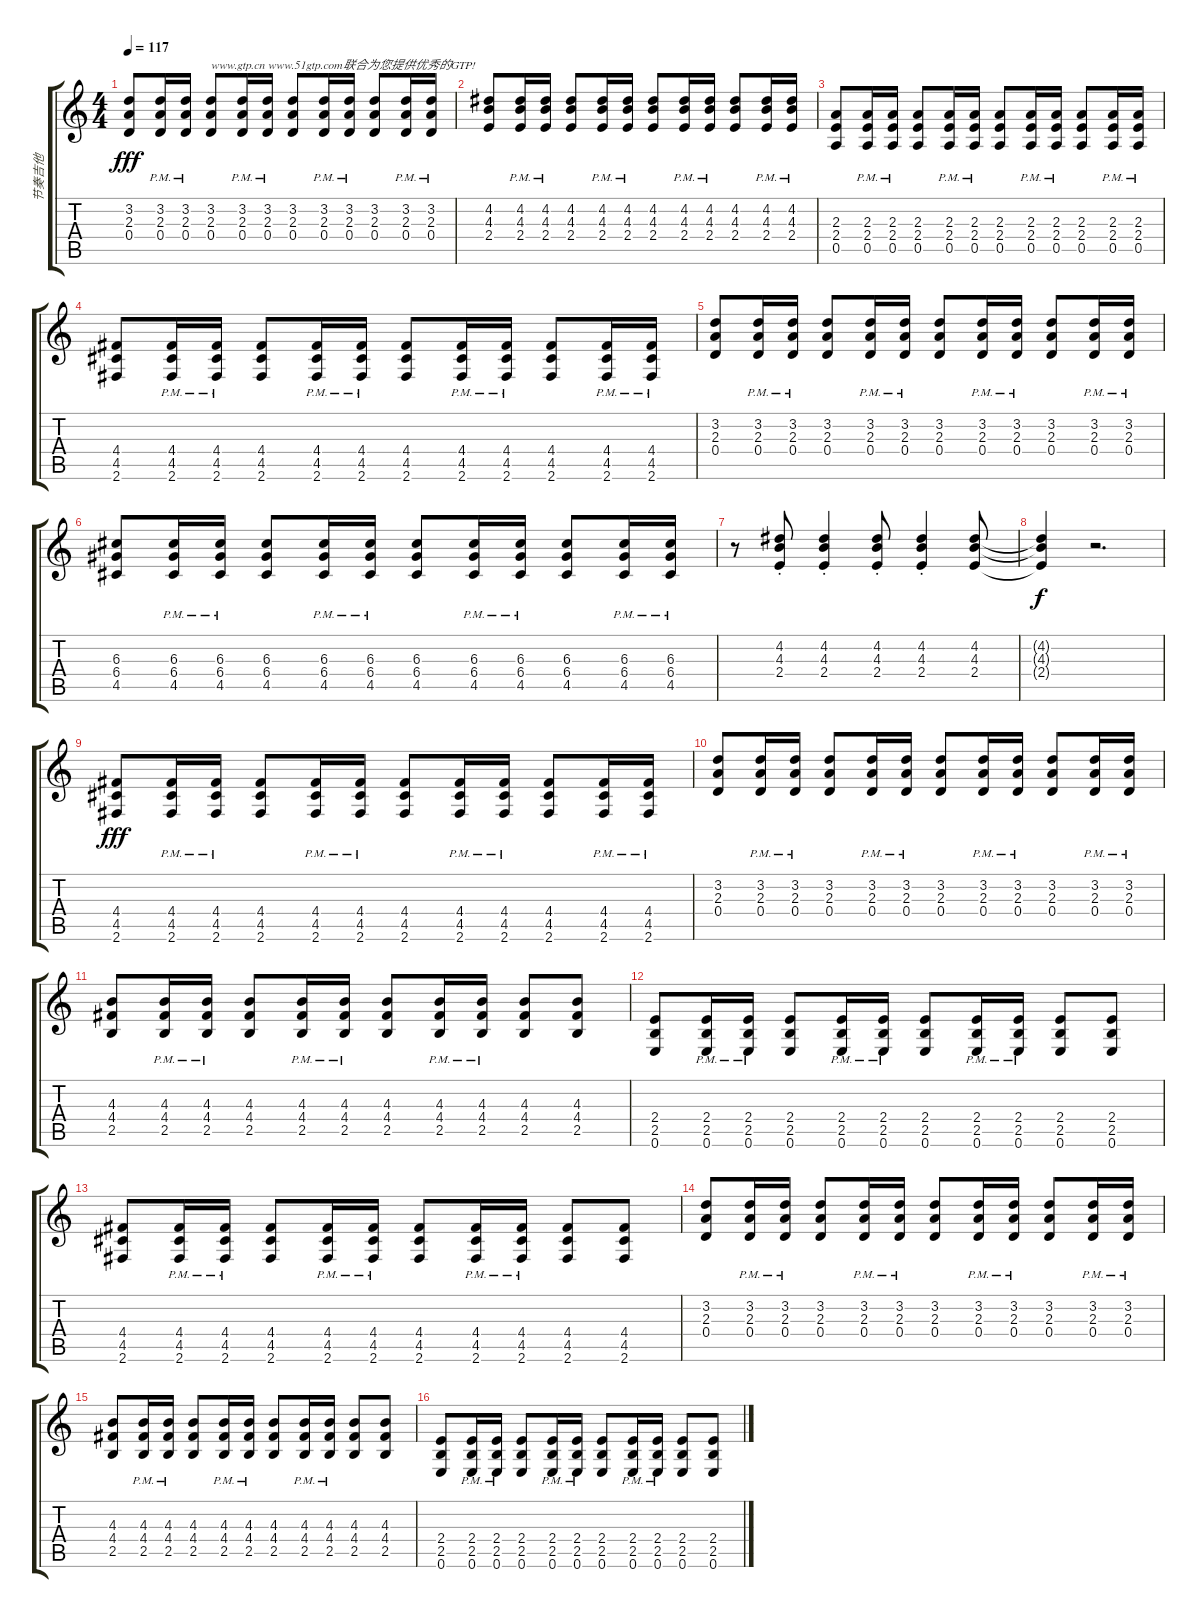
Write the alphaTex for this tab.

\track ("节奏吉他" "节奏吉他") {instrument distortionguitar}
\staff {score tabs}
\tuning (E4 B3 G3 D3 A2 E2) {hide}
\ts (4 4)
\tempo 117
\clef g2
\ks c
(3.2 2.3 0.4).8{dy fff} (3.2{pm} 2.3{pm} 0.4{pm}).16 (3.2{pm} 2.3{pm} 0.4{pm}).16 (3.2 2.3 0.4).8{txt "www.gtp.cn www.51gtp.com联合为您提供优秀的GTP!"} (3.2{pm} 2.3{pm} 0.4{pm}).16 (3.2{pm} 2.3{pm} 0.4{pm}).16 (3.2 2.3 0.4).8 (3.2{pm} 2.3{pm} 0.4{pm}).16 (3.2{pm} 2.3{pm} 0.4{pm}).16 (3.2 2.3 0.4).8 (3.2{pm} 2.3{pm} 0.4{pm}).16 (3.2{pm} 2.3{pm} 0.4{pm}).16 |
(4.2 4.3 2.4).8 (4.2{pm} 4.3{pm} 2.4{pm}).16 (4.2{pm} 4.3{pm} 2.4{pm}).16 (4.2 4.3 2.4).8 (4.2{pm} 4.3{pm} 2.4{pm}).16 (4.2{pm} 4.3{pm} 2.4{pm}).16 (4.2 4.3 2.4).8 (4.2{pm} 4.3{pm} 2.4{pm}).16 (4.2{pm} 4.3{pm} 2.4{pm}).16 (4.2 4.3 2.4).8 (4.2{pm} 4.3{pm} 2.4{pm}).16 (4.2{pm} 4.3{pm} 2.4{pm}).16 |
(2.3 2.4 0.5).8 (2.3{pm} 2.4{pm} 0.5{pm}).16 (2.3{pm} 2.4{pm} 0.5{pm}).16 (2.3 2.4 0.5).8 (2.3{pm} 2.4{pm} 0.5{pm}).16 (2.3{pm} 2.4{pm} 0.5{pm}).16 (2.3 2.4 0.5).8 (2.3{pm} 2.4{pm} 0.5{pm}).16 (2.3{pm} 2.4{pm} 0.5{pm}).16 (2.3 2.4 0.5).8 (2.3{pm} 2.4{pm} 0.5{pm}).16 (2.3{pm} 2.4{pm} 0.5{pm}).16 |
(4.4 4.5 2.6).8 (4.4{pm} 4.5{pm} 2.6{pm}).16 (4.4{pm} 4.5{pm} 2.6{pm}).16 (4.4 4.5 2.6).8 (4.4{pm} 4.5{pm} 2.6{pm}).16 (4.4{pm} 4.5{pm} 2.6{pm}).16 (4.4 4.5 2.6).8 (4.4{pm} 4.5{pm} 2.6{pm}).16 (4.4{pm} 4.5{pm} 2.6{pm}).16 (4.4 4.5 2.6).8 (4.4{pm} 4.5{pm} 2.6{pm}).16 (4.4{pm} 4.5{pm} 2.6{pm}).16 |
(3.2 2.3 0.4).8 (3.2{pm} 2.3{pm} 0.4{pm}).16 (3.2{pm} 2.3{pm} 0.4{pm}).16 (3.2 2.3 0.4).8 (3.2{pm} 2.3{pm} 0.4{pm}).16 (3.2{pm} 2.3{pm} 0.4{pm}).16 (3.2 2.3 0.4).8 (3.2{pm} 2.3{pm} 0.4{pm}).16 (3.2{pm} 2.3{pm} 0.4{pm}).16 (3.2 2.3 0.4).8 (3.2{pm} 2.3{pm} 0.4{pm}).16 (3.2{pm} 2.3{pm} 0.4{pm}).16 |
(6.3 6.4 4.5).8 (6.3{pm} 6.4{pm} 4.5{pm}).16 (6.3{pm} 6.4{pm} 4.5{pm}).16 (6.3 6.4 4.5).8 (6.3{pm} 6.4{pm} 4.5{pm}).16 (6.3{pm} 6.4{pm} 4.5{pm}).16 (6.3 6.4 4.5).8 (6.3{pm} 6.4{pm} 4.5{pm}).16 (6.3{pm} 6.4{pm} 4.5{pm}).16 (6.3 6.4 4.5).8 (6.3{pm} 6.4{pm} 4.5{pm}).16 (6.3{pm} 6.4{pm} 4.5{pm}).16 |
r.8 (4.2{st} 4.3{st} 2.4{st}).8 (4.2{st} 4.3{st} 2.4{st}).4 (4.2{st} 4.3{st} 2.4{st}).8 (4.2{st} 4.3{st} 2.4{st}).4 (4.2 4.3 2.4).8 |
(4.2{t} 4.3{t} 2.4{t}).4{dy f} r.2{d} |
(4.4 4.5 2.6).8{dy fff} (4.4{pm} 4.5{pm} 2.6{pm}).16 (4.4{pm} 4.5{pm} 2.6{pm}).16 (4.4 4.5 2.6).8 (4.4{pm} 4.5{pm} 2.6{pm}).16 (4.4{pm} 4.5{pm} 2.6{pm}).16 (4.4 4.5 2.6).8 (4.4{pm} 4.5{pm} 2.6{pm}).16 (4.4{pm} 4.5{pm} 2.6{pm}).16 (4.4 4.5 2.6).8 (4.4{pm} 4.5{pm} 2.6{pm}).16 (4.4{pm} 4.5{pm} 2.6{pm}).16 |
(3.2 2.3 0.4).8 (3.2{pm} 2.3{pm} 0.4{pm}).16 (3.2{pm} 2.3{pm} 0.4{pm}).16 (3.2 2.3 0.4).8 (3.2{pm} 2.3{pm} 0.4{pm}).16 (3.2{pm} 2.3{pm} 0.4{pm}).16 (3.2 2.3 0.4).8 (3.2{pm} 2.3{pm} 0.4{pm}).16 (3.2{pm} 2.3{pm} 0.4{pm}).16 (3.2 2.3 0.4).8 (3.2{pm} 2.3{pm} 0.4{pm}).16 (3.2{pm} 2.3{pm} 0.4{pm}).16 |
(4.3 4.4 2.5).8 (4.3{pm} 4.4{pm} 2.5{pm}).16 (4.3{pm} 4.4{pm} 2.5{pm}).16 (4.3 4.4 2.5).8 (4.3{pm} 4.4{pm} 2.5{pm}).16 (4.3{pm} 4.4{pm} 2.5{pm}).16 (4.3 4.4 2.5).8 (4.3{pm} 4.4{pm} 2.5{pm}).16 (4.3{pm} 4.4{pm} 2.5{pm}).16 (4.3 4.4 2.5).8 (4.3 4.4 2.5).8 |
(2.4 2.5 0.6).8 (2.4{pm} 2.5{pm} 0.6{pm}).16 (2.4{pm} 2.5{pm} 0.6{pm}).16 (2.4 2.5 0.6).8 (2.4{pm} 2.5{pm} 0.6{pm}).16 (2.4{pm} 2.5{pm} 0.6{pm}).16 (2.4 2.5 0.6).8 (2.4{pm} 2.5{pm} 0.6{pm}).16 (2.4{pm} 2.5{pm} 0.6{pm}).16 (2.4 2.5 0.6).8 (2.4 2.5 0.6).8 |
(4.4 4.5 2.6).8 (4.4{pm} 4.5{pm} 2.6{pm}).16 (4.4{pm} 4.5{pm} 2.6{pm}).16 (4.4 4.5 2.6).8 (4.4{pm} 4.5{pm} 2.6{pm}).16 (4.4{pm} 4.5{pm} 2.6{pm}).16 (4.4 4.5 2.6).8 (4.4{pm} 4.5{pm} 2.6{pm}).16 (4.4{pm} 4.5{pm} 2.6{pm}).16 (4.4 4.5 2.6).8 (4.4 4.5 2.6).8 |
(3.2 2.3 0.4).8 (3.2{pm} 2.3{pm} 0.4{pm}).16 (3.2{pm} 2.3{pm} 0.4{pm}).16 (3.2 2.3 0.4).8 (3.2{pm} 2.3{pm} 0.4{pm}).16 (3.2{pm} 2.3{pm} 0.4{pm}).16 (3.2 2.3 0.4).8 (3.2{pm} 2.3{pm} 0.4{pm}).16 (3.2{pm} 2.3{pm} 0.4{pm}).16 (3.2 2.3 0.4).8 (3.2{pm} 2.3{pm} 0.4{pm}).16 (3.2{pm} 2.3{pm} 0.4{pm}).16 |
(4.3 4.4 2.5).8 (4.3{pm} 4.4{pm} 2.5{pm}).16 (4.3{pm} 4.4{pm} 2.5{pm}).16 (4.3 4.4 2.5).8 (4.3{pm} 4.4{pm} 2.5{pm}).16 (4.3{pm} 4.4{pm} 2.5{pm}).16 (4.3 4.4 2.5).8 (4.3{pm} 4.4{pm} 2.5{pm}).16 (4.3{pm} 4.4{pm} 2.5{pm}).16 (4.3 4.4 2.5).8 (4.3 4.4 2.5).8 |
(2.4 2.5 0.6).8 (2.4{pm} 2.5{pm} 0.6{pm}).16 (2.4{pm} 2.5{pm} 0.6{pm}).16 (2.4 2.5 0.6).8 (2.4{pm} 2.5{pm} 0.6{pm}).16 (2.4{pm} 2.5{pm} 0.6{pm}).16 (2.4 2.5 0.6).8 (2.4{pm} 2.5{pm} 0.6{pm}).16 (2.4{pm} 2.5{pm} 0.6{pm}).16 (2.4 2.5 0.6).8 (2.4 2.5 0.6).8
